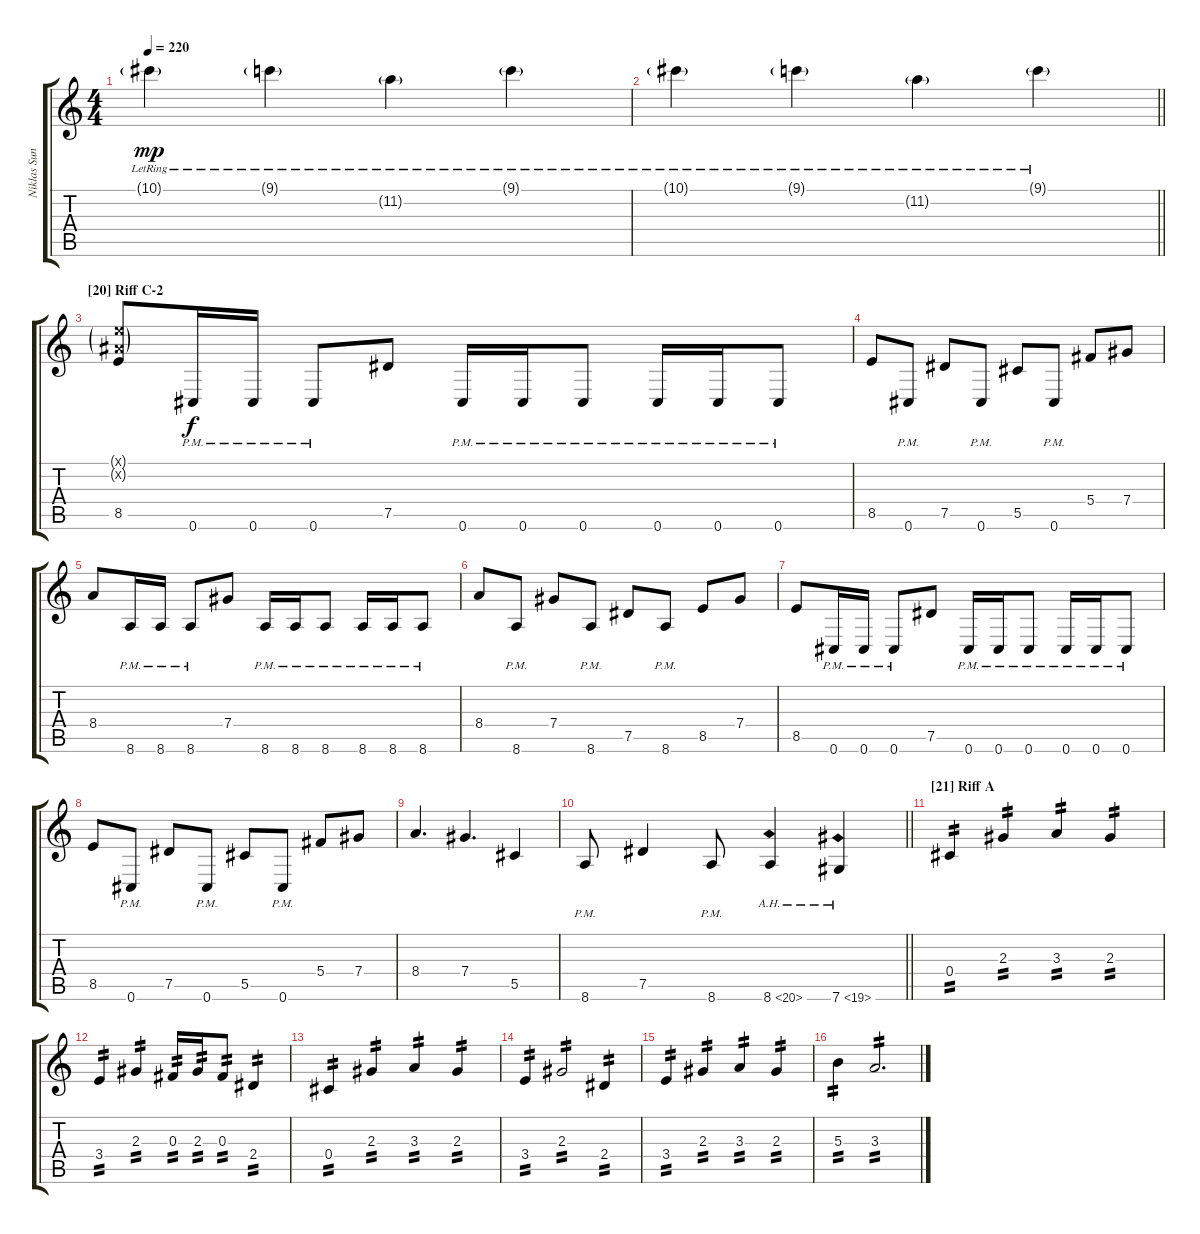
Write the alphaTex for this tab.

\track ("Niklas Sundin" "Niklas Sun") {instrument distortionguitar}
\staff {score tabs}
\tuning (Eb4 Bb3 Gb3 Db3 Ab2 Db2) {hide}
\ts (4 4)
\tempo 220
\clef g2
\ks c
10.1{g lr}.4{dy mp} 9.1{g lr}.4 11.2{g lr}.4 9.1{g lr}.4 |
\barLineRight lightlight
10.1{g lr}.4 9.1{g lr}.4 11.2{g lr}.4 9.1{g lr}.4 |
\section ("" "[20] Riff C-2")
(1.1{g x} 0.2{g x} 8.5).8 0.6{pm}.16{dy f} 0.6{pm}.16 0.6{pm}.8 7.5.8 0.6{pm}.16 0.6{pm}.16 0.6{pm}.8 0.6{pm}.16 0.6{pm}.16 0.6{pm}.8 |
8.5.8 0.6{pm}.8 7.5.8 0.6{pm}.8 5.5.8 0.6{pm}.8 5.4.8 7.4.8 |
8.4.8 8.6{pm}.16 8.6{pm}.16 8.6{pm}.8 7.4.8 8.6{pm}.16 8.6{pm}.16 8.6{pm}.8 8.6{pm}.16 8.6{pm}.16 8.6{pm}.8 |
8.4.8 8.6{pm}.8 7.4.8 8.6{pm}.8 7.5.8 8.6{pm}.8 8.5.8 7.4.8 |
8.5.8 0.6{pm}.16 0.6{pm}.16 0.6{pm}.8 7.5.8 0.6{pm}.16 0.6{pm}.16 0.6{pm}.8 0.6{pm}.16 0.6{pm}.16 0.6{pm}.8 |
8.5.8 0.6{pm}.8 7.5.8 0.6{pm}.8 5.5.8 0.6{pm}.8 5.4.8 7.4.8 |
8.4.4{d} 7.4.4{d} 5.5.4 |
\barLineRight lightlight
8.6{pm}.8 7.5.4 8.6{pm}.8 8.6{ah 12}.4 7.6{ah 12}.4 |
\section ("" "[21] Riff A")
0.4.4{tp 2} 2.3.4{tp 2} 3.3.4{tp 2} 2.3.4{tp 2} |
3.4.4{tp 2} 2.3.4{tp 2} 0.3.16{tp 2} 2.3.16{tp 2} 0.3.8{tp 2} 2.4.4{tp 2} |
0.4.4{tp 2} 2.3.4{tp 2} 3.3.4{tp 2} 2.3.4{tp 2} |
3.4.4{tp 2} 2.3.2{tp 2} 2.4.4{tp 2} |
3.4.4{tp 2} 2.3.4{tp 2} 3.3.4{tp 2} 2.3.4{tp 2} |
5.3.4{tp 2} 3.3.2{d tp 2}
